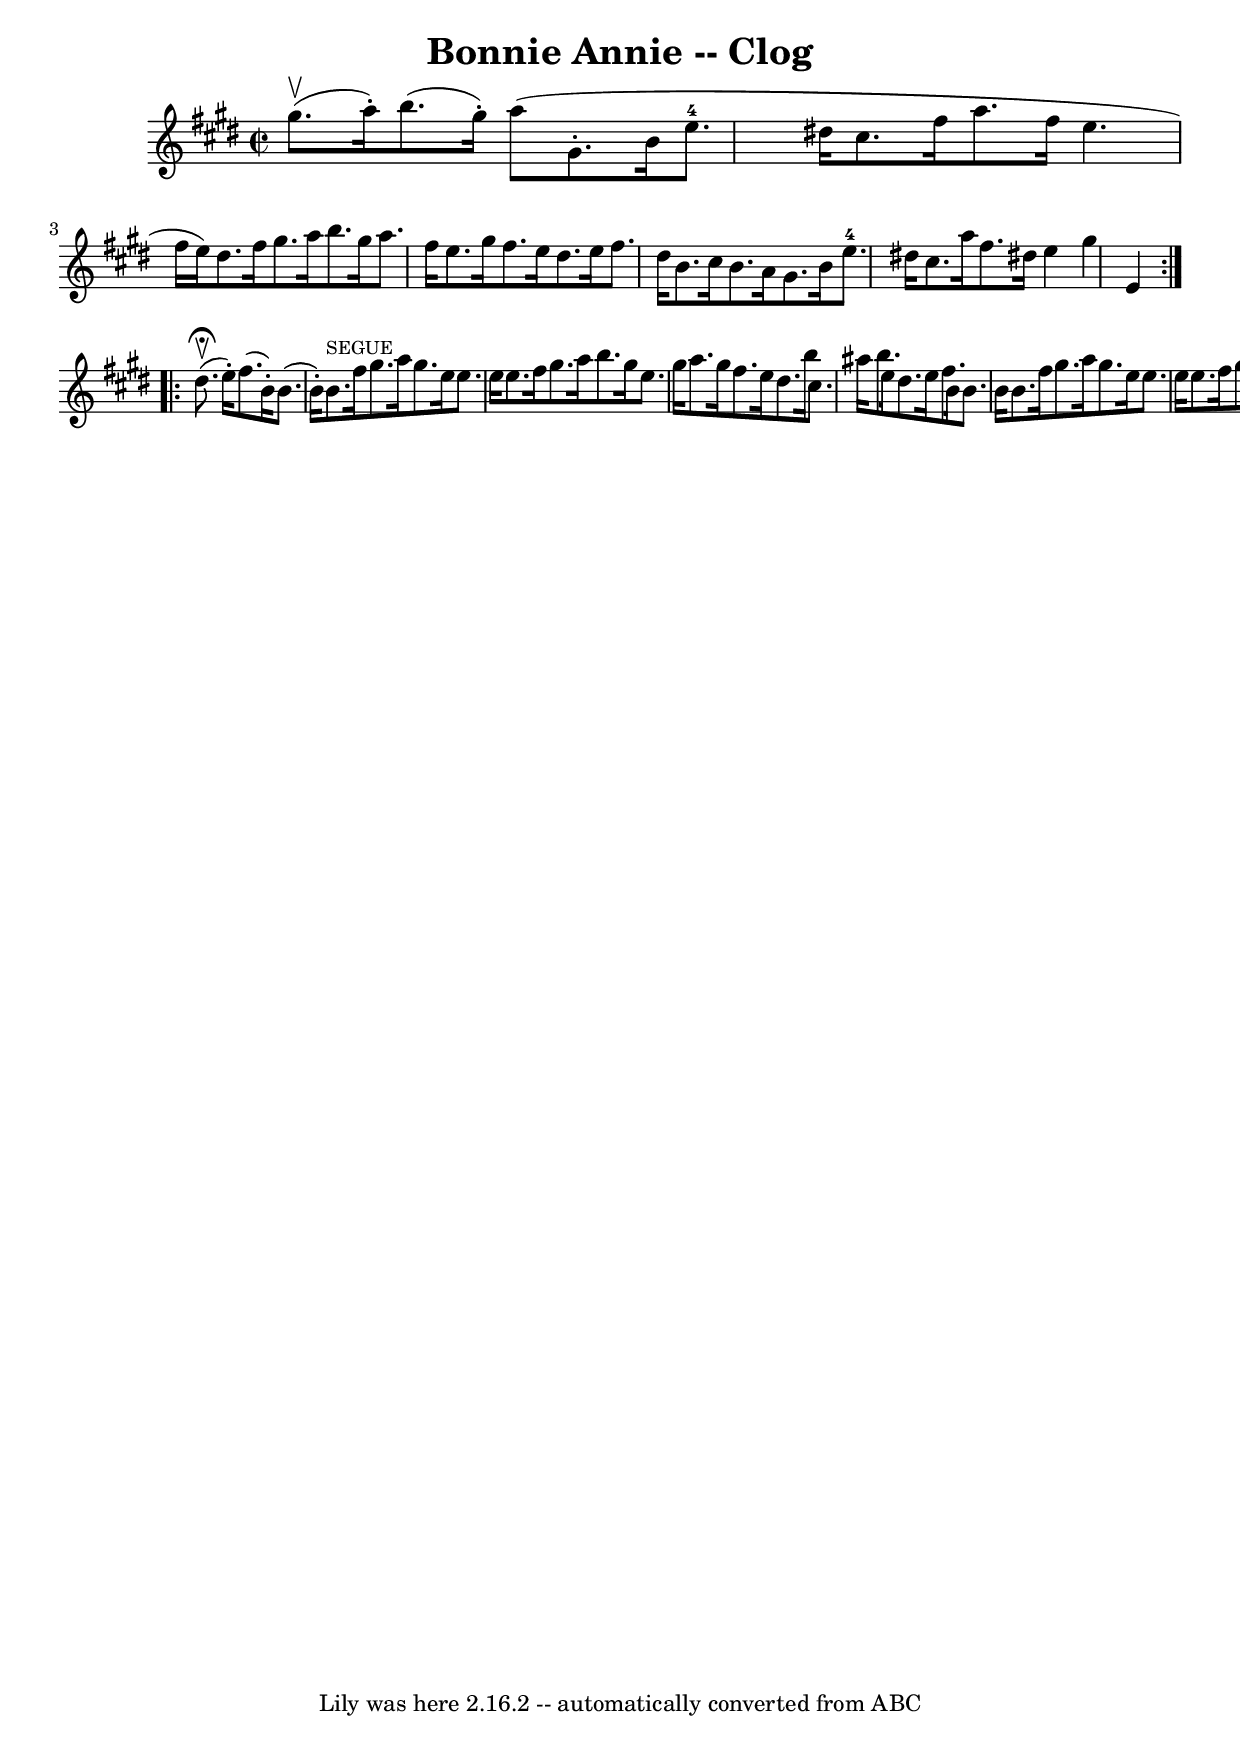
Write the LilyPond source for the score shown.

\version "2.16.2"
\include "Mammoth.ily"
\header {
  %% book = "Ryan's Mammoth Collection"
  crossRefNumber = "1"
  footnotes = "\\\\158 942"
  origin = "SCOTCH"
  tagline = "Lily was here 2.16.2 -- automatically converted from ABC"
  title = "Bonnie Annie -- Clog"

}
voicedefault =  {



  \repeat volta 2 {

    \override Staff.TimeSignature #'style = #'C
    \time 2/2 
    \key e \major gis''8.^\upbow(a''16 -.) |
    b''8. (
    gis''16 -.) a''8 (gis'8. -. b'16 e''8.-4 dis''!16    
    cis''8. fis''16 a''8. fis''16    |
    e''4. fis''16 (e''16 
    ) dis''8. fis''16 gis''8. a''16    |
    b''8. gis''16   
    a''8. fis''16 e''8. gis''16 fis''8. e''16    |
    dis''8. 
    e''16 fis''8. dis''16 b'8. cis''16 b'8. a'16    |
    
    gis'8. b'16 e''8.-4 dis''!16 cis''8. a''16 fis''8.    
    dis''!16    |
    e''4 gis''4 e'4    
  }     
  \repeat volta 2 {
    
    dis''8.^\fermata^\upbow(e''16 -.) |
    fis''8. (b'16 -.)   
    b'8. (b'16 -.) b'8.^\segue fis''16 gis''8. a''16    |
    
    gis''8. e''16 e''8. e''16 e''8. fis''16 gis''8. a''16    
    |
    b''8. gis''16 e''8. gis''16 a''8. gis''16    
    fis''8. e''16    |
    dis''8. b''16 cis''8. ais''16 b''8.  
    e''16 dis''8. e''16    |
    fis''8. b'16 b'8. b'16    
    b'8. fis''16 gis''8. a''16    |
    gis''8. e''16 e''8.    
    e''16 e''8. fis''16 gis''8. ais''16    |
    b''8. fis''16  
    gis''8. e''16 dis''8. fis''16 e''8. cis''16    |
    
    b'4 dis''4 b'4      
  }   

}

\score{
  <<

    \context Staff="default"
    {
      \voicedefault 
      
    }

  >>
  \layout {
    
  }
  \midi {
  }

}
